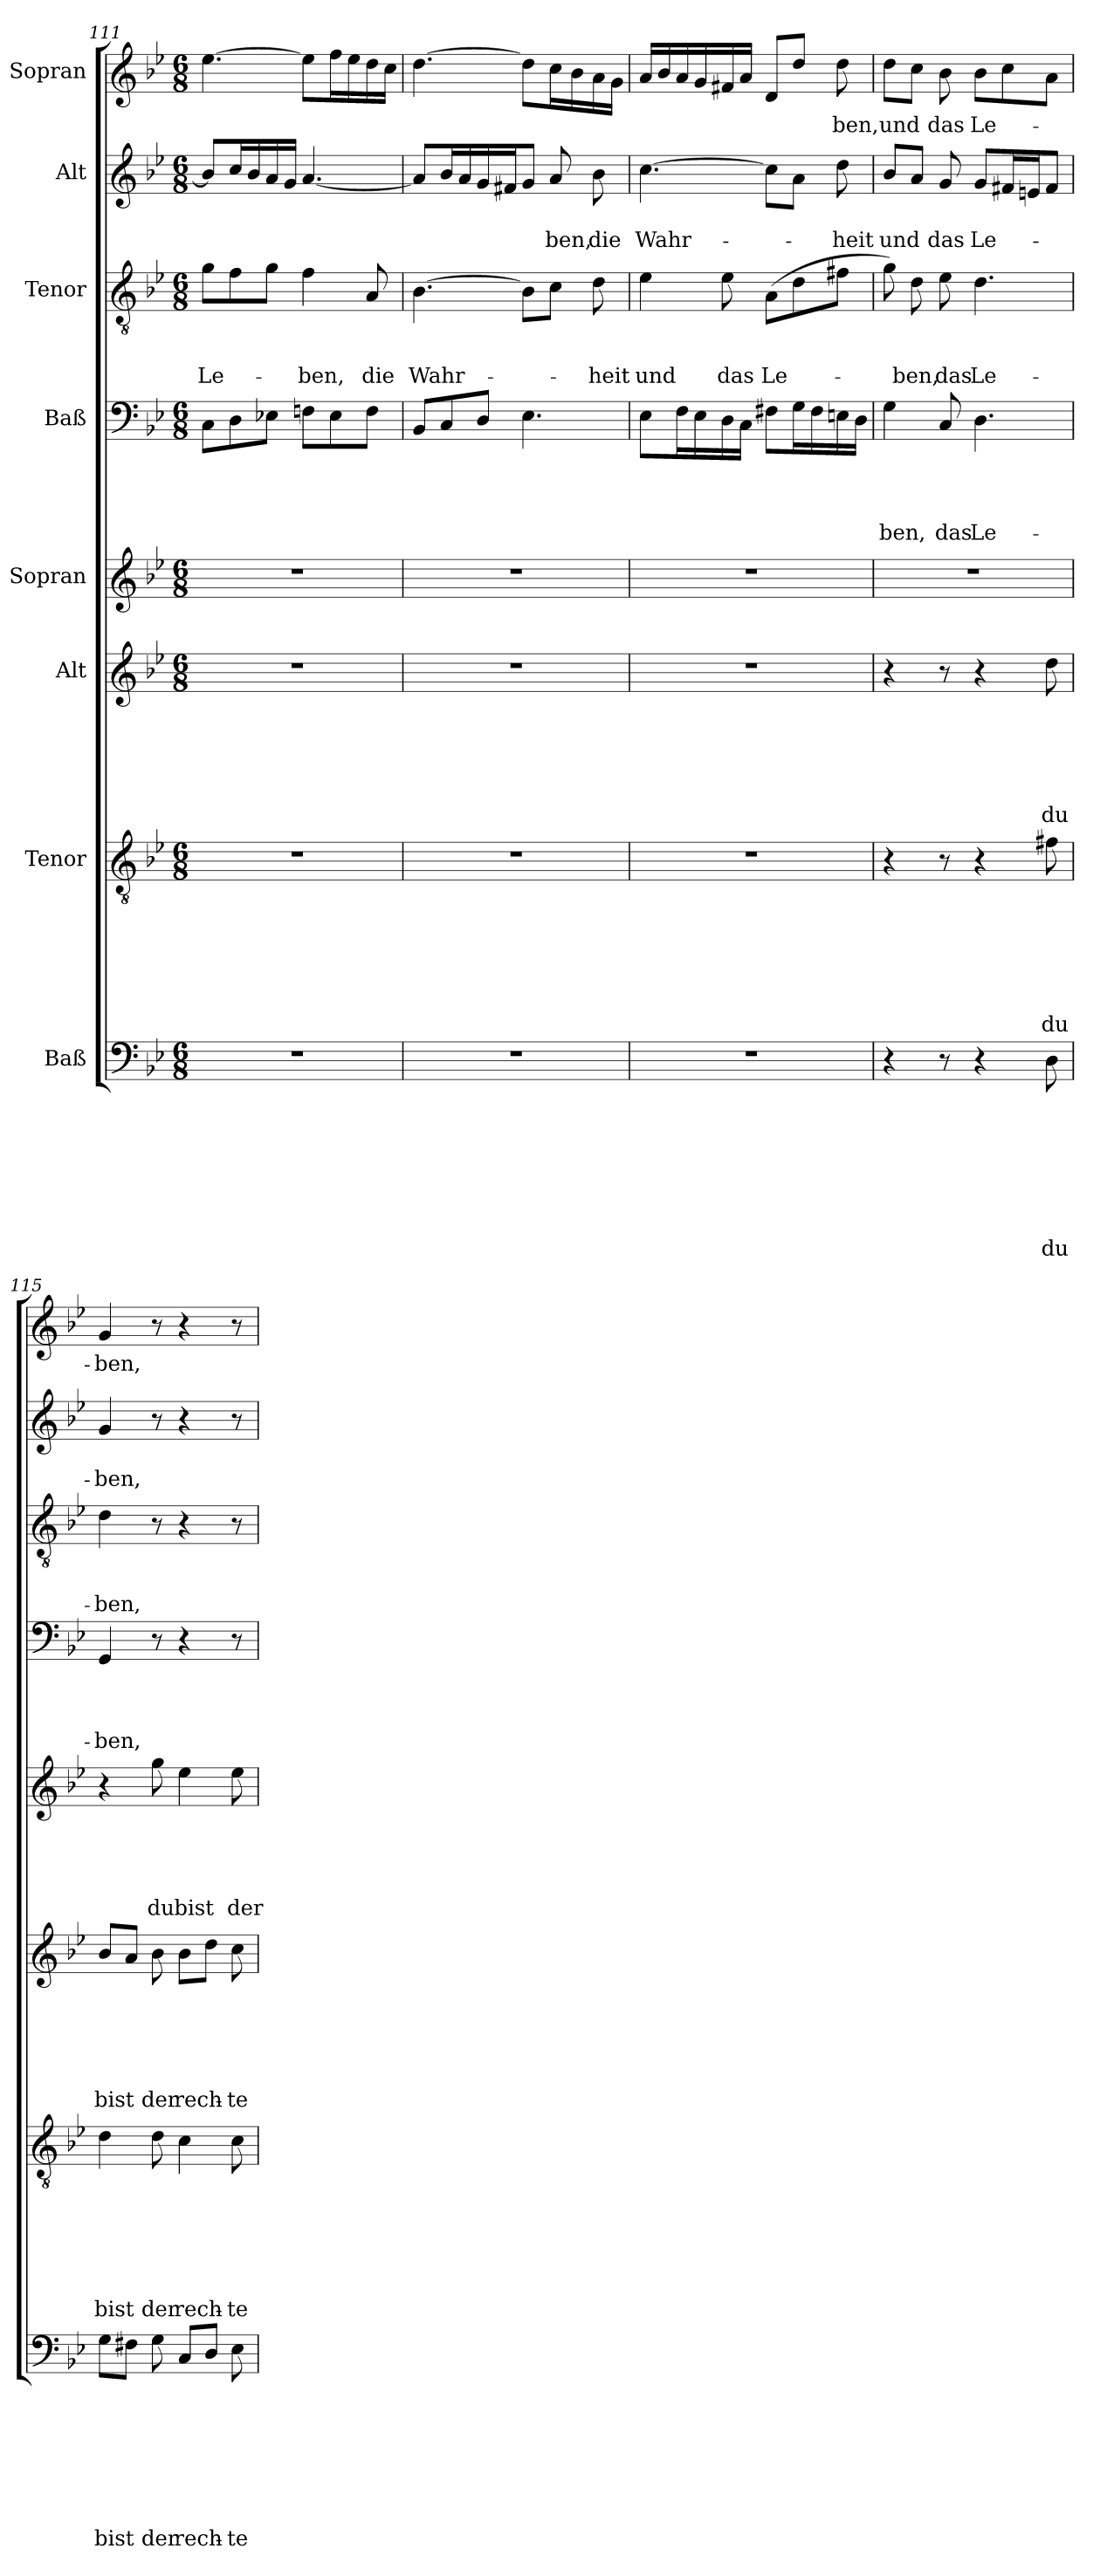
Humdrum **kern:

**kern	**text	**text	**text	**text	**text	**text	**text	**text	**kern	**text	**text	**text	**text	**text	**text	**text	**kern	**text	**text	**text	**text	**text	**text	**kern	**text	**text	**text	**text	**text	**kern	**text	**text	**text	**text	**kern	**text	**text	**text	**kern	**text	**text	**kern	**text
*part8	*part8	*part8	*part8	*part8	*part8	*part8	*part8	*part8	*part7	*part7	*part7	*part7	*part7	*part7	*part7	*part7	*part6	*part6	*part6	*part6	*part6	*part6	*part6	*part5	*part5	*part5	*part5	*part5	*part5	*part4	*part4	*part4	*part4	*part4	*part3	*part3	*part3	*part3	*part2	*part2	*part2	*part1	*part1
*staff8	*staff8	*staff8	*staff8	*staff8	*staff8	*staff8	*staff8	*staff8	*staff7	*staff7	*staff7	*staff7	*staff7	*staff7	*staff7	*staff7	*staff6	*staff6	*staff6	*staff6	*staff6	*staff6	*staff6	*staff5	*staff5	*staff5	*staff5	*staff5	*staff5	*staff4	*staff4	*staff4	*staff4	*staff4	*staff3	*staff3	*staff3	*staff3	*staff2	*staff2	*staff2	*staff1	*staff1
*I"Baß	*	*	*	*	*	*	*	*	*I"Tenor	*	*	*	*	*	*	*	*I"Alt	*	*	*	*	*	*	*I"Sopran	*	*	*	*	*	*I"Baß	*	*	*	*	*I"Tenor	*	*	*	*I"Alt	*	*	*I"Sopran	*
*clefF4	*	*	*	*	*	*	*	*	*clefGv2	*	*	*	*	*	*	*	*clefG2	*	*	*	*	*	*	*clefG2	*	*	*	*	*	*clefF4	*	*	*	*	*clefGv2	*	*	*	*clefG2	*	*	*clefG2	*
*k[b-e-]	*	*	*	*	*	*	*	*	*k[b-e-]	*	*	*	*	*	*	*	*k[b-e-]	*	*	*	*	*	*	*k[b-e-]	*	*	*	*	*	*k[b-e-]	*	*	*	*	*k[b-e-]	*	*	*	*k[b-e-]	*	*	*k[b-e-]	*
*g:	*	*	*	*	*	*	*	*	*g:	*	*	*	*	*	*	*	*g:	*	*	*	*	*	*	*g:	*	*	*	*	*	*g:	*	*	*	*	*g:	*	*	*	*g:	*	*	*g:	*
*M6/8	*	*	*	*	*	*	*	*	*M6/8	*	*	*	*	*	*	*	*M6/8	*	*	*	*	*	*	*M6/8	*	*	*	*	*	*M6/8	*	*	*	*	*M6/8	*	*	*	*M6/8	*	*	*M6/8	*
=111	=111	=111	=111	=111	=111	=111	=111	=111	=111	=111	=111	=111	=111	=111	=111	=111	=111	=111	=111	=111	=111	=111	=111	=111	=111	=111	=111	=111	=111	=111	=111	=111	=111	=111	=111	=111	=111	=111	=111	=111	=111	=111	=111
!LO:N:vis=1	!	!	!	!	!	!	!	!	!LO:N:vis=1	!	!	!	!	!	!	!	!LO:N:vis=1	!	!	!	!	!	!	!LO:N:vis=1	!	!	!	!	!	!	!	!	!	!	!	!	!	!LO:LY:b	!	!	!	!	!
2.r	.	.	.	.	.	.	.	.	2.r	.	.	.	.	.	.	.	2.r	.	.	.	.	.	.	2.r	.	.	.	.	.	8C\L	.	.	.	.	8g\L	.	.	Le-	8b-/L]	.	.	[4.ee-\	.
.	.	.	.	.	.	.	.	.	.	.	.	.	.	.	.	.	.	.	.	.	.	.	.	.	.	.	.	.	.	8D\	.	.	.	.	8f\	.	.	.	16cc/L	.	.	.	.
.	.	.	.	.	.	.	.	.	.	.	.	.	.	.	.	.	.	.	.	.	.	.	.	.	.	.	.	.	.	.	.	.	.	.	.	.	.	.	16b-/	.	.	.	.
.	.	.	.	.	.	.	.	.	.	.	.	.	.	.	.	.	.	.	.	.	.	.	.	.	.	.	.	.	.	8E-X\J	.	.	.	.	8g\J	.	.	.	16a/	.	.	.	.
.	.	.	.	.	.	.	.	.	.	.	.	.	.	.	.	.	.	.	.	.	.	.	.	.	.	.	.	.	.	.	.	.	.	.	.	.	.	.	16g/JJ	.	.	.	.
!	!	!	!	!	!	!	!	!	!	!	!	!	!	!	!	!	!	!	!	!	!	!	!	!	!	!	!	!	!	!	!	!	!	!	!	!	!	!LO:LY:b	!	!	!	!	!
.	.	.	.	.	.	.	.	.	.	.	.	.	.	.	.	.	.	.	.	.	.	.	.	.	.	.	.	.	.	8Fn\L	.	.	.	.	4f\	.	.	-ben,	[4.a/	.	.	8ee-\L]	.
.	.	.	.	.	.	.	.	.	.	.	.	.	.	.	.	.	.	.	.	.	.	.	.	.	.	.	.	.	.	8E-\	.	.	.	.	.	.	.	.	.	.	.	16ff\L	.
.	.	.	.	.	.	.	.	.	.	.	.	.	.	.	.	.	.	.	.	.	.	.	.	.	.	.	.	.	.	.	.	.	.	.	.	.	.	.	.	.	.	16ee-\	.
!	!	!	!	!	!	!	!	!	!	!	!	!	!	!	!	!	!	!	!	!	!	!	!	!	!	!	!	!	!	!	!	!	!	!	!	!	!	!LO:LY:b	!	!	!	!	!
.	.	.	.	.	.	.	.	.	.	.	.	.	.	.	.	.	.	.	.	.	.	.	.	.	.	.	.	.	.	8F\J	.	.	.	.	8A/	.	.	die	.	.	.	16dd\	.
.	.	.	.	.	.	.	.	.	.	.	.	.	.	.	.	.	.	.	.	.	.	.	.	.	.	.	.	.	.	.	.	.	.	.	.	.	.	.	.	.	.	16cc\JJ	.
!!LO:PB:g=z
=112	=112	=112	=112	=112	=112	=112	=112	=112	=112	=112	=112	=112	=112	=112	=112	=112	=112	=112	=112	=112	=112	=112	=112	=112	=112	=112	=112	=112	=112	=112	=112	=112	=112	=112	=112	=112	=112	=112	=112	=112	=112	=112	=112
!LO:N:vis=1	!	!	!	!	!	!	!	!	!LO:N:vis=1	!	!	!	!	!	!	!	!LO:N:vis=1	!	!	!	!	!	!	!LO:N:vis=1	!	!	!	!	!	!	!	!	!	!	!	!	!	!LO:LY:b	!	!	!	!	!
2.r	.	.	.	.	.	.	.	.	2.r	.	.	.	.	.	.	.	2.r	.	.	.	.	.	.	2.r	.	.	.	.	.	8BB-/L	.	.	.	.	[4.B-\	.	.	Wahr-	8a/L]	.	.	[4.dd\	.
.	.	.	.	.	.	.	.	.	.	.	.	.	.	.	.	.	.	.	.	.	.	.	.	.	.	.	.	.	.	8C/	.	.	.	.	.	.	.	.	16b-/L	.	.	.	.
.	.	.	.	.	.	.	.	.	.	.	.	.	.	.	.	.	.	.	.	.	.	.	.	.	.	.	.	.	.	.	.	.	.	.	.	.	.	.	16a/	.	.	.	.
.	.	.	.	.	.	.	.	.	.	.	.	.	.	.	.	.	.	.	.	.	.	.	.	.	.	.	.	.	.	8D/J	.	.	.	.	.	.	.	.	16g/	.	.	.	.
.	.	.	.	.	.	.	.	.	.	.	.	.	.	.	.	.	.	.	.	.	.	.	.	.	.	.	.	.	.	.	.	.	.	.	.	.	.	.	16f#X/J	.	.	.	.
.	.	.	.	.	.	.	.	.	.	.	.	.	.	.	.	.	.	.	.	.	.	.	.	.	.	.	.	.	.	4.E-\	.	.	.	.	8B-\L]	.	.	.	8g/J	.	.	8dd\L]	.
!	!	!	!	!	!	!	!	!	!	!	!	!	!	!	!	!	!	!	!	!	!	!	!	!	!	!	!	!	!	!	!	!	!	!	!	!	!	!	!	!	!LO:LY:b	!	!
.	.	.	.	.	.	.	.	.	.	.	.	.	.	.	.	.	.	.	.	.	.	.	.	.	.	.	.	.	.	.	.	.	.	.	8c\J	.	.	.	8a/	.	-ben,	16cc\L	.
.	.	.	.	.	.	.	.	.	.	.	.	.	.	.	.	.	.	.	.	.	.	.	.	.	.	.	.	.	.	.	.	.	.	.	.	.	.	.	.	.	.	16b-\	.
!	!	!	!	!	!	!	!	!	!	!	!	!	!	!	!	!	!	!	!	!	!	!	!	!	!	!	!	!	!	!	!	!	!	!	!	!	!	!LO:LY:b	!	!	!LO:LY:b	!	!
.	.	.	.	.	.	.	.	.	.	.	.	.	.	.	.	.	.	.	.	.	.	.	.	.	.	.	.	.	.	.	.	.	.	.	8d\	.	.	-heit	8b-\	.	die	16a\	.
.	.	.	.	.	.	.	.	.	.	.	.	.	.	.	.	.	.	.	.	.	.	.	.	.	.	.	.	.	.	.	.	.	.	.	.	.	.	.	.	.	.	16g\JJ	.
=113	=113	=113	=113	=113	=113	=113	=113	=113	=113	=113	=113	=113	=113	=113	=113	=113	=113	=113	=113	=113	=113	=113	=113	=113	=113	=113	=113	=113	=113	=113	=113	=113	=113	=113	=113	=113	=113	=113	=113	=113	=113	=113	=113
!LO:N:vis=1	!	!	!	!	!	!	!	!	!LO:N:vis=1	!	!	!	!	!	!	!	!LO:N:vis=1	!	!	!	!	!	!	!LO:N:vis=1	!	!	!	!	!	!	!	!	!	!	!	!	!	!LO:LY:b	!	!	!LO:LY:b	!	!
2.r	.	.	.	.	.	.	.	.	2.r	.	.	.	.	.	.	.	2.r	.	.	.	.	.	.	2.r	.	.	.	.	.	8E-\L	.	.	.	.	4e-\	.	.	und	[4.cc\	.	Wahr-	16a/LL	.
.	.	.	.	.	.	.	.	.	.	.	.	.	.	.	.	.	.	.	.	.	.	.	.	.	.	.	.	.	.	.	.	.	.	.	.	.	.	.	.	.	.	16b-/	.
.	.	.	.	.	.	.	.	.	.	.	.	.	.	.	.	.	.	.	.	.	.	.	.	.	.	.	.	.	.	16F\L	.	.	.	.	.	.	.	.	.	.	.	16a/	.
.	.	.	.	.	.	.	.	.	.	.	.	.	.	.	.	.	.	.	.	.	.	.	.	.	.	.	.	.	.	16E-\	.	.	.	.	.	.	.	.	.	.	.	16g/	.
!	!	!	!	!	!	!	!	!	!	!	!	!	!	!	!	!	!	!	!	!	!	!	!	!	!	!	!	!	!	!	!	!	!	!	!	!	!	!LO:LY:b	!	!	!	!	!
.	.	.	.	.	.	.	.	.	.	.	.	.	.	.	.	.	.	.	.	.	.	.	.	.	.	.	.	.	.	16D\	.	.	.	.	8e-\	.	.	das	.	.	.	16f#X/	.
.	.	.	.	.	.	.	.	.	.	.	.	.	.	.	.	.	.	.	.	.	.	.	.	.	.	.	.	.	.	16C\JJ	.	.	.	.	.	.	.	.	.	.	.	16a/JJ	.
!	!	!	!	!	!	!	!	!	!	!	!	!	!	!	!	!	!	!	!	!	!	!	!	!	!	!	!	!	!	!	!	!	!	!	!	!	!	!LO:LY:b	!	!	!	!	!
.	.	.	.	.	.	.	.	.	.	.	.	.	.	.	.	.	.	.	.	.	.	.	.	.	.	.	.	.	.	8F#X\L	.	.	.	.	(>8A\L	.	.	Le-	8cc\L]	.	.	8d/L	.
.	.	.	.	.	.	.	.	.	.	.	.	.	.	.	.	.	.	.	.	.	.	.	.	.	.	.	.	.	.	16G\L	.	.	.	.	8d\	.	.	.	8a\J	.	.	8dd/J	.
.	.	.	.	.	.	.	.	.	.	.	.	.	.	.	.	.	.	.	.	.	.	.	.	.	.	.	.	.	.	16F#\	.	.	.	.	.	.	.	.	.	.	.	.	.
!	!	!	!	!	!	!	!	!	!	!	!	!	!	!	!	!	!	!	!	!	!	!	!	!	!	!	!	!	!	!	!	!	!	!	!	!	!	!	!	!	!LO:LY:b	!	!LO:LY:b
.	.	.	.	.	.	.	.	.	.	.	.	.	.	.	.	.	.	.	.	.	.	.	.	.	.	.	.	.	.	16En\	.	.	.	.	8f#X\J	.	.	.	8dd\	.	-heit	8dd\	-ben,
.	.	.	.	.	.	.	.	.	.	.	.	.	.	.	.	.	.	.	.	.	.	.	.	.	.	.	.	.	.	16D\JJ	.	.	.	.	.	.	.	.	.	.	.	.	.
=114	=114	=114	=114	=114	=114	=114	=114	=114	=114	=114	=114	=114	=114	=114	=114	=114	=114	=114	=114	=114	=114	=114	=114	=114	=114	=114	=114	=114	=114	=114	=114	=114	=114	=114	=114	=114	=114	=114	=114	=114	=114	=114	=114
!	!	!	!	!	!	!	!	!	!	!	!	!	!	!	!	!	!	!	!	!	!	!	!	!LO:N:vis=1	!	!	!	!	!	!	!	!	!	!LO:LY:b	!	!	!	!	!	!	!LO:LY:b	!	!LO:LY:b
4r	.	.	.	.	.	.	.	.	4r	.	.	.	.	.	.	.	4r	.	.	.	.	.	.	2.r	.	.	.	.	.	4G\	.	.	.	-ben,	8g\)	.	.	.	8b-/L	.	und	8dd\L	und
!	!	!	!	!	!	!	!	!	!	!	!	!	!	!	!	!	!	!	!	!	!	!	!	!	!	!	!	!	!	!	!	!	!	!	!	!	!	!LO:LY:b	!	!	!	!	!
.	.	.	.	.	.	.	.	.	.	.	.	.	.	.	.	.	.	.	.	.	.	.	.	.	.	.	.	.	.	.	.	.	.	.	8d\	.	.	-ben,	8a/J	.	.	8cc\J	.
!	!	!	!	!	!	!	!	!	!	!	!	!	!	!	!	!	!	!	!	!	!	!	!	!	!	!	!	!	!	!	!	!	!	!LO:LY:b	!	!	!	!LO:LY:b	!	!	!LO:LY:b	!	!LO:LY:b
8r	.	.	.	.	.	.	.	.	8r	.	.	.	.	.	.	.	8r	.	.	.	.	.	.	.	.	.	.	.	.	8C/	.	.	.	das	8e-\	.	.	das	8g/	.	das	8b-\	das
!	!	!	!	!	!	!	!	!	!	!	!	!	!	!	!	!	!	!	!	!	!	!	!	!	!	!	!	!	!	!	!	!	!	!LO:LY:b	!	!	!	!LO:LY:b	!	!	!LO:LY:b	!	!LO:LY:b
4r	.	.	.	.	.	.	.	.	4r	.	.	.	.	.	.	.	4r	.	.	.	.	.	.	.	.	.	.	.	.	4.D\	.	.	.	Le-	4.d\	.	.	Le-	8g/L	.	Le-	8b-\L	Le-
.	.	.	.	.	.	.	.	.	.	.	.	.	.	.	.	.	.	.	.	.	.	.	.	.	.	.	.	.	.	.	.	.	.	.	.	.	.	.	16f#X/L	.	.	8cc\	.
.	.	.	.	.	.	.	.	.	.	.	.	.	.	.	.	.	.	.	.	.	.	.	.	.	.	.	.	.	.	.	.	.	.	.	.	.	.	.	16en/J	.	.	.	.
!	!	!	!	!	!	!	!	!LO:LY:b	!	!	!	!	!	!	!	!LO:LY:b	!	!	!	!	!	!	!LO:LY:b	!	!	!	!	!	!	!	!	!	!	!	!	!	!	!	!	!	!	!	!
8D\	.	.	.	.	.	.	.	du	8f#X\	.	.	.	.	.	.	du	8dd\	.	.	.	.	.	du	.	.	.	.	.	.	.	.	.	.	.	.	.	.	.	8f#/J	.	.	8a\J	.
=115	=115	=115	=115	=115	=115	=115	=115	=115	=115	=115	=115	=115	=115	=115	=115	=115	=115	=115	=115	=115	=115	=115	=115	=115	=115	=115	=115	=115	=115	=115	=115	=115	=115	=115	=115	=115	=115	=115	=115	=115	=115	=115	=115
!	!	!	!	!	!	!	!	!LO:LY:b	!	!	!	!	!	!	!	!LO:LY:b	!	!	!	!	!	!	!LO:LY:b	!	!	!	!	!	!	!	!	!	!	!LO:LY:b	!	!	!	!LO:LY:b	!	!	!LO:LY:b	!	!LO:LY:b
8G\L	.	.	.	.	.	.	.	bist	4d\	.	.	.	.	.	.	bist	8b-/L	.	.	.	.	.	bist	4r	.	.	.	.	.	4GG/	.	.	.	-ben,	4d\	.	.	-ben,	4g/	.	-ben,	4g/	-ben,
8F#X\J	.	.	.	.	.	.	.	.	.	.	.	.	.	.	.	.	8a/J	.	.	.	.	.	.	.	.	.	.	.	.	.	.	.	.	.	.	.	.	.	.	.	.	.	.
!	!	!	!	!	!	!	!	!LO:LY:b	!	!	!	!	!	!	!	!LO:LY:b	!	!	!	!	!	!	!LO:LY:b	!	!	!	!	!	!LO:LY:b	!	!	!	!	!	!	!	!	!	!	!	!	!	!
8G\	.	.	.	.	.	.	.	der	8d\	.	.	.	.	.	.	der	8b-\	.	.	.	.	.	der	8gg\	.	.	.	.	du	8r	.	.	.	.	8r	.	.	.	8r	.	.	8r	.
!	!	!	!	!	!	!	!	!LO:LY:b	!	!	!	!	!	!	!	!LO:LY:b	!	!	!	!	!	!	!LO:LY:b	!	!	!	!	!	!LO:LY:b	!	!	!	!	!	!	!	!	!	!	!	!	!	!
8C/L	.	.	.	.	.	.	.	rech-	4c\	.	.	.	.	.	.	rech-	8b-\L	.	.	.	.	.	rech-	4ee-\	.	.	.	.	bist	4r	.	.	.	.	4r	.	.	.	4r	.	.	4r	.
8D/J	.	.	.	.	.	.	.	.	.	.	.	.	.	.	.	.	8dd\J	.	.	.	.	.	.	.	.	.	.	.	.	.	.	.	.	.	.	.	.	.	.	.	.	.	.
!	!	!	!	!	!	!	!	!LO:LY:b	!	!	!	!	!	!	!	!LO:LY:b	!	!	!	!	!	!	!LO:LY:b	!	!	!	!	!	!LO:LY:b	!	!	!	!	!	!	!	!	!	!	!	!	!	!
8E-\	.	.	.	.	.	.	.	-te	8c\	.	.	.	.	.	.	-te	8cc\	.	.	.	.	.	-te	8ee-\	.	.	.	.	der	8r	.	.	.	.	8r	.	.	.	8r	.	.	8r	.
=	=	=	=	=	=	=	=	=	=	=	=	=	=	=	=	=	=	=	=	=	=	=	=	=	=	=	=	=	=	=	=	=	=	=	=	=	=	=	=	=	=	=	=
*-	*-	*-	*-	*-	*-	*-	*-	*-	*-	*-	*-	*-	*-	*-	*-	*-	*-	*-	*-	*-	*-	*-	*-	*-	*-	*-	*-	*-	*-	*-	*-	*-	*-	*-	*-	*-	*-	*-	*-	*-	*-	*-	*-
